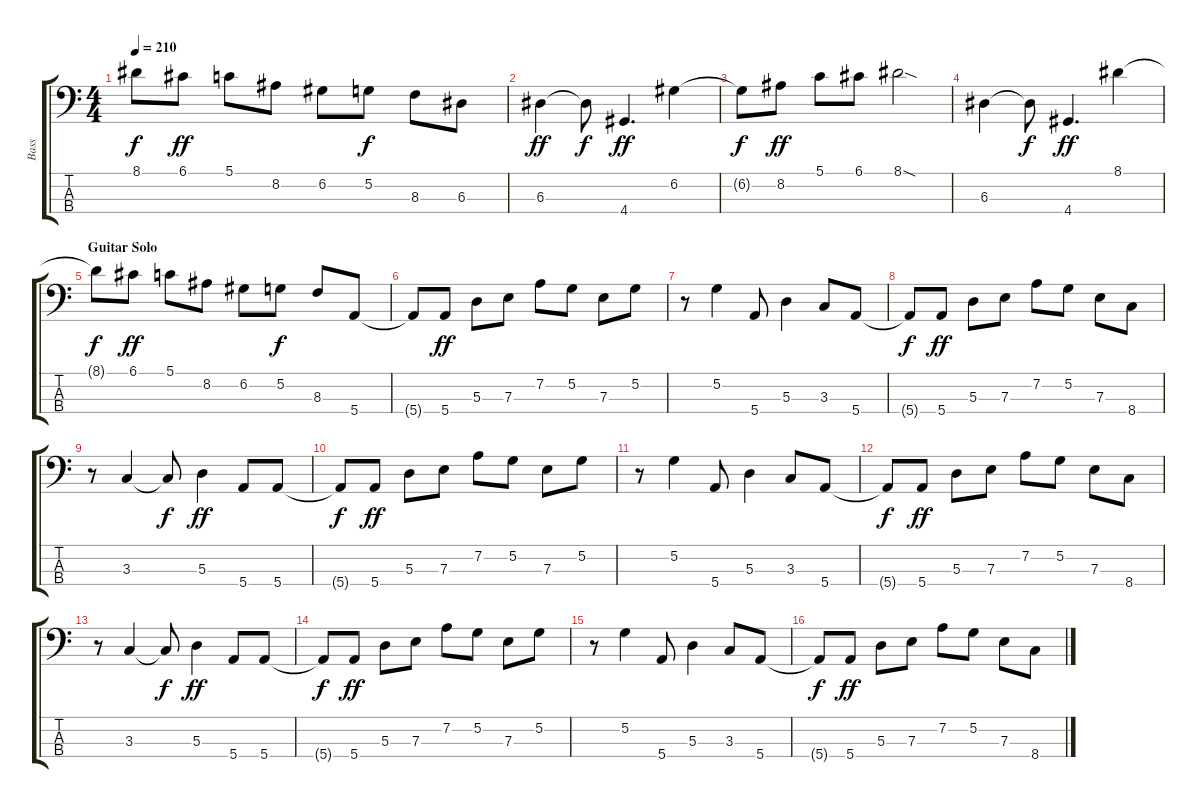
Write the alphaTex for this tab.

\track ("Bass" "Bass") {instrument electricbassfinger}
\staff {score tabs}
\tuning (G2 D2 A1 E1) {hide}
\ts (4 4)
\tempo 210
\clef f4
\ks c
8.1{t}.8{dy f} 6.1.8{dy ff} 5.1.8 8.2.8 6.2.8 5.2.8{dy f} 8.3.8 6.3.8 |
6.3.4{dy ff} 6.3{t}.8{dy f} 4.4.4{d dy ff} 6.2.4 |
6.2{t}.8{dy f} 8.2.8{dy ff} 5.1.8 6.1.8 8.1{sod}.2 |
6.3.4 6.3{t}.8{dy f} 4.4.4{d dy ff} 8.1.4 |
\section ("" "Guitar Solo")
8.1{t}.8{dy f} 6.1.8{dy ff} 5.1.8 8.2.8 6.2.8 5.2.8{dy f} 8.3.8 5.4.8 |
5.4{t}.8 5.4.8{dy ff} 5.3.8 7.3.8 7.2.8 5.2.8 7.3.8 5.2.8 |
r.8 5.2.4 5.4.8 5.3.4 3.3.8 5.4.8 |
5.4{t}.8{dy f} 5.4.8{dy ff} 5.3.8 7.3.8 7.2.8 5.2.8 7.3.8 8.4.8 |
r.8 3.3.4 3.3{t}.8{dy f} 5.3.4{dy ff} 5.4.8 5.4.8 |
5.4{t}.8{dy f} 5.4.8{dy ff} 5.3.8 7.3.8 7.2.8 5.2.8 7.3.8 5.2.8 |
r.8 5.2.4 5.4.8 5.3.4 3.3.8 5.4.8 |
5.4{t}.8{dy f} 5.4.8{dy ff} 5.3.8 7.3.8 7.2.8 5.2.8 7.3.8 8.4.8 |
r.8 3.3.4 3.3{t}.8{dy f} 5.3.4{dy ff} 5.4.8 5.4.8 |
5.4{t}.8{dy f} 5.4.8{dy ff} 5.3.8 7.3.8 7.2.8 5.2.8 7.3.8 5.2.8 |
r.8 5.2.4 5.4.8 5.3.4 3.3.8 5.4.8 |
5.4{t}.8{dy f} 5.4.8{dy ff} 5.3.8 7.3.8 7.2.8 5.2.8 7.3.8 8.4.8
